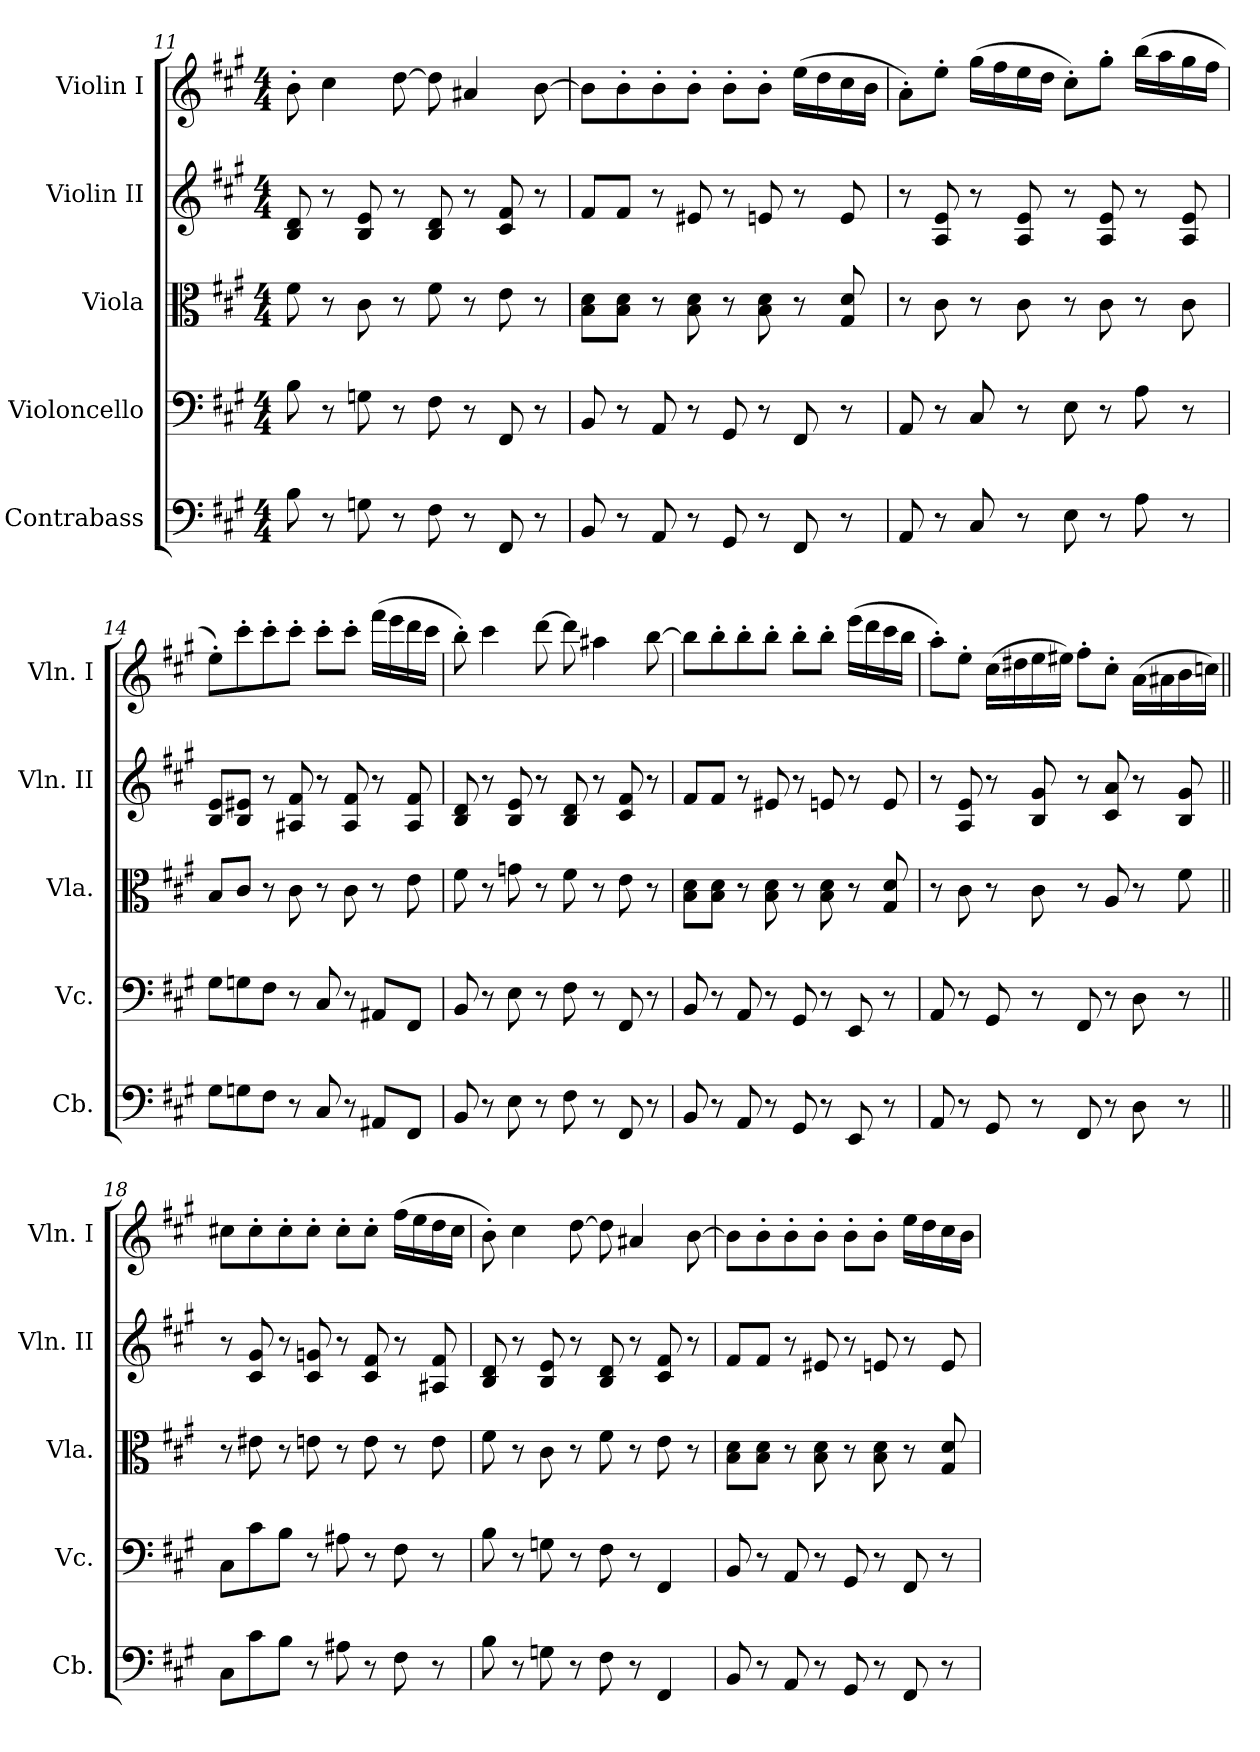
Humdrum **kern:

**kern	**kern	**kern	**kern	**kern
*part5	*part4	*part3	*part2	*part1
*staff5	*staff4	*staff3	*staff2	*staff1
*I"Contrabass	*I"Violoncello	*I"Viola	*I"Violin II	*I"Violin I
*I'Cb.	*I'Vc.	*I'Vla.	*I'Vln. II	*I'Vln. I
*clefF4	*clefF4	*clefC3	*clefG2	*clefG2
*ITrd7c12	*	*	*	*
*k[f#c#g#]	*k[f#c#g#]	*k[f#c#g#]	*k[f#c#g#]	*k[f#c#g#]
*M4/4	*M4/4	*M4/4	*M4/4	*M4/4
=11	=11	=11	=11	=11
8BB\	8B\	8f#\	8B/ 8d/	8b'\
8r	8r	8r	8r	4cc#\
8GGn\	8Gn\	8c#\	8B/ 8e/	.
8r	8r	8r	8r	[8dd\
8FF#\	8F#\	8f#\	8B/ 8d/	8dd\]
8r	8r	8r	8r	4a#X/
8FFF#/	8FF#/	8e\	8c#/ 8f#/	.
8r	8r	8r	8r	[8b\
=12	=12	=12	=12	=12
8BBB/	8BB/	8B\ 8d\L	8f#/L	8b\L]
8r	8r	8B\ 8d\J	8f#/J	8b'\
8AAA/	8AA/	8r	8r	8b'\
8r	8r	8B\ 8d\	8e#X/	8b'\J
8GGG#/	8GG#/	8r	8r	8b'\L
8r	8r	8B\ 8d\	8en/	8b'\J
8FFF#/	8FF#/	8r	8r	(16ee\LL
.	.	.	.	16dd\
8r	8r	8G#/ 8d/	8e/	16cc#\
.	.	.	.	16b\JJ
!!LO:PB:g=z
=13	=13	=13	=13	=13
8AAA/	8AA/	8r	8r	8a'\L)
8r	8r	8c#\	8A/ 8e/	8ee'\J
8CC#/	8C#/	8r	8r	(16gg#\LL
.	.	.	.	16ff#\
8r	8r	8c#\	8A/ 8e/	16ee\
.	.	.	.	16dd\JJ
8EE\	8E\	8r	8r	8cc#'\L)
8r	8r	8c#\	8A/ 8e/	8gg#'\J
8AA\	8A\	8r	8r	(16bb\LL
.	.	.	.	16aa\
8r	8r	8c#\	8A/ 8e/	16gg#\
.	.	.	.	16ff#\JJ
=14	=14	=14	=14	=14
8GG#\L	8G#\L	8B/L	8B/ 8e/L	8ee'\L)
8GGn\	8Gn\	8c#/J	8B/ 8e#X/J	8ccc#'\
8FF#\J	8F#\J	8r	8r	8ccc#'\
8r	8r	8c#\	8A#X/ 8f#/	8ccc#'\J
8CC#/	8C#/	8r	8r	8ccc#'\L
8r	8r	8c#\	8A#/ 8f#/	8ccc#'\J
8AAA#X/L	8AA#X/L	8r	8r	(16fff#\LL
.	.	.	.	16eee\
8FFF#/J	8FF#/J	8e\	8A#/ 8f#/	16ddd\
.	.	.	.	16ccc#\JJ
=15	=15	=15	=15	=15
8BBB/	8BB/	8f#\	8B/ 8d/	8bb'\)
8r	8r	8r	8r	4ccc#\
8EE\	8E\	8gn\	8B/ 8e/	.
8r	8r	8r	8r	[8ddd\
8FF#\	8F#\	8f#\	8B/ 8d/	8ddd\]
8r	8r	8r	8r	4aa#X\
8FFF#/	8FF#/	8e\	8c#/ 8f#/	.
8r	8r	8r	8r	[8bb\
!!LO:LB:g=z
=16	=16	=16	=16	=16
8BBB/	8BB/	8B\ 8d\L	8f#/L	8bb\L]
8r	8r	8B\ 8d\J	8f#/J	8bb'\
8AAA/	8AA/	8r	8r	8bb'\
8r	8r	8B\ 8d\	8e#X/	8bb'\J
8GGG#/	8GG#/	8r	8r	8bb'\L
8r	8r	8B\ 8d\	8en/	8bb'\J
8EEE/	8EE/	8r	8r	(16eee\LL
.	.	.	.	16ddd\
8r	8r	8G#/ 8d/	8e/	16ccc#\
.	.	.	.	16bb\JJ
=17	=17	=17	=17	=17
8AAA/	8AA/	8r	8r	8aa'\L)
8r	8r	8c#\	8A/ 8e/	8ee'\J
8GGG#/	8GG#/	8r	8r	(16cc#\LL
.	.	.	.	16dd#X\
8r	8r	8c#\	8B/ 8g#/	16ee\
.	.	.	.	16ee#X\JJ)
8FFF#/	8FF#/	8r	8r	8ff#'\L
8r	8r	8A/	8c#/ 8a/	8cc#'\J
8DD\	8D\	8r	8r	(16a\LL
.	.	.	.	16a#X\
8r	8r	8f#\	8B/ 8g#/	16b\
.	.	.	.	16ccn\JJ)
!!LO:PB:g=z
=18||	=18||	=18||	=18||	=18||
8CC#\L	8C#\L	8r	8r	8cc#X\L
8C#\	8c#\	8e#X\	8c#/ 8g#/	8cc#'\
8BB\J	8B\J	8r	8r	8cc#'\
8r	8r	8en\	8c#/ 8gn/	8cc#'\J
8AA#X\	8A#X\	8r	8r	8cc#'\L
8r	8r	8e\	8c#/ 8f#/	8cc#'\J
8FF#\	8F#\	8r	8r	(16ff#\LL
.	.	.	.	16ee\
8r	8r	8e\	8A#X/ 8f#/	16dd\
.	.	.	.	16cc#\JJ
=19	=19	=19	=19	=19
8BB\	8B\	8f#\	8B/ 8d/	8b'\)
8r	8r	8r	8r	4cc#\
8GGn\	8Gn\	8c#\	8B/ 8e/	.
8r	8r	8r	8r	[8dd\
8FF#\	8F#\	8f#\	8B/ 8d/	8dd\]
8r	8r	8r	8r	4a#X/
4FFF#/	4FF#/	8e\	8c#/ 8f#/	.
.	.	8r	8r	[8b\
=20	=20	=20	=20	=20
8BBB/	8BB/	8B\ 8d\L	8f#/L	8b\L]
8r	8r	8B\ 8d\J	8f#/J	8b'\
8AAA/	8AA/	8r	8r	8b'\
8r	8r	8B\ 8d\	8e#X/	8b'\J
8GGG#/	8GG#/	8r	8r	8b'\L
8r	8r	8B\ 8d\	8en/	8b'\J
8FFF#/	8FF#/	8r	8r	16ee\LL
.	.	.	.	16dd\
8r	8r	8G#/ 8d/	8e/	16cc#\
.	.	.	.	16b\JJ
=	=	=	=	=
*-	*-	*-	*-	*-
